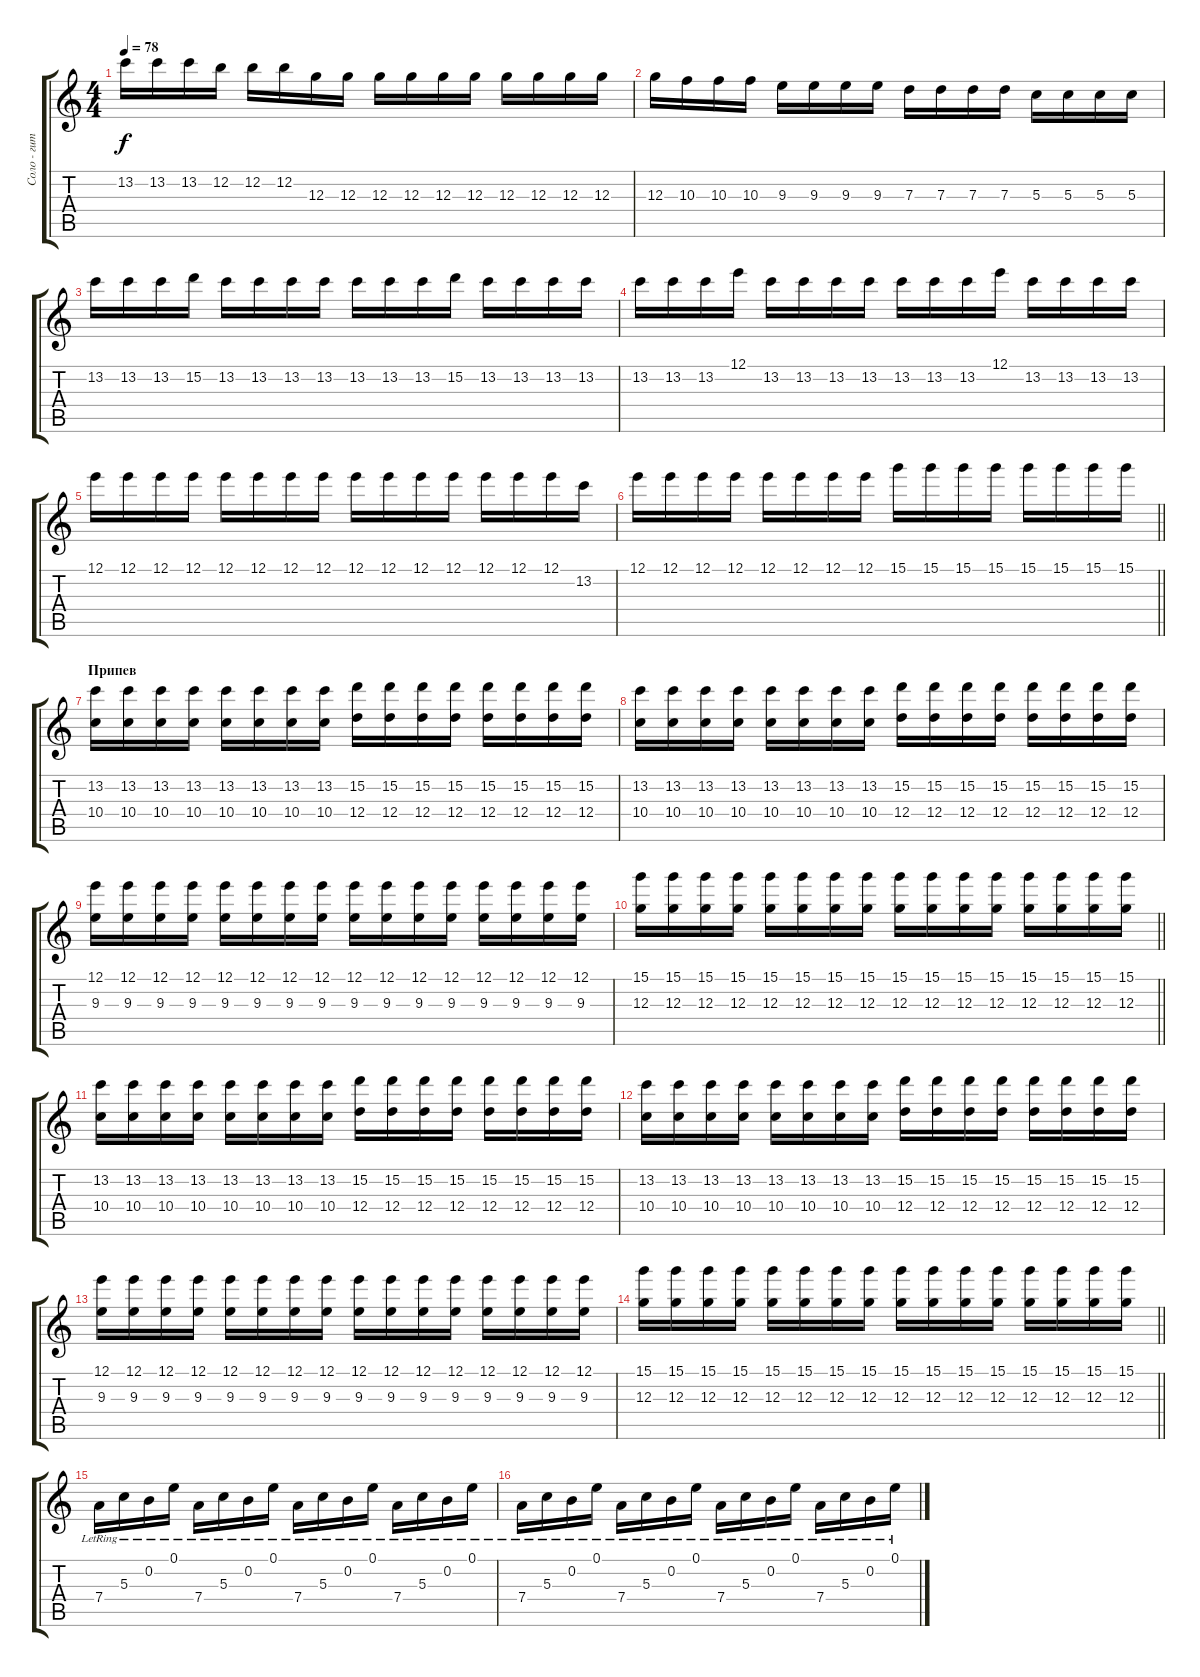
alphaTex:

\track ("Соло - гитара" "Соло - гит") {instrument acousticguitarsteel}
\staff {score tabs}
\tuning (E4 B3 G3 D3 A2 E2) {hide}
\ts (4 4)
\tempo 78
\clef g2
\ks c
13.2.16{dy f} 13.2.16 13.2.16 12.2.16 12.2.16 12.2.16 12.3.16 12.3.16 12.3.16 12.3.16 12.3.16 12.3.16 12.3.16 12.3.16 12.3.16 12.3.16 |
12.3.16 10.3.16 10.3.16 10.3.16 9.3.16 9.3.16 9.3.16 9.3.16 7.3.16 7.3.16 7.3.16 7.3.16 5.3.16 5.3.16 5.3.16 5.3.16 |
13.2.16 13.2.16 13.2.16 15.2.16 13.2.16 13.2.16 13.2.16 13.2.16 13.2.16 13.2.16 13.2.16 15.2.16 13.2.16 13.2.16 13.2.16 13.2.16 |
13.2.16 13.2.16 13.2.16 12.1.16 13.2.16 13.2.16 13.2.16 13.2.16 13.2.16 13.2.16 13.2.16 12.1.16 13.2.16 13.2.16 13.2.16 13.2.16 |
12.1.16 12.1.16 12.1.16 12.1.16 12.1.16 12.1.16 12.1.16 12.1.16 12.1.16 12.1.16 12.1.16 12.1.16 12.1.16 12.1.16 12.1.16 13.2.16 |
\barLineRight lightlight
12.1.16 12.1.16 12.1.16 12.1.16 12.1.16 12.1.16 12.1.16 12.1.16 15.1.16 15.1.16 15.1.16 15.1.16 15.1.16 15.1.16 15.1.16 15.1.16 |
\section ("" "Припев")
(13.2 10.4).16 (13.2 10.4).16 (13.2 10.4).16 (13.2 10.4).16 (13.2 10.4).16 (13.2 10.4).16 (13.2 10.4).16 (13.2 10.4).16 (15.2 12.4).16 (15.2 12.4).16 (15.2 12.4).16 (15.2 12.4).16 (15.2 12.4).16 (15.2 12.4).16 (15.2 12.4).16 (15.2 12.4).16 |
(13.2 10.4).16 (13.2 10.4).16 (13.2 10.4).16 (13.2 10.4).16 (13.2 10.4).16 (13.2 10.4).16 (13.2 10.4).16 (13.2 10.4).16 (15.2 12.4).16 (15.2 12.4).16 (15.2 12.4).16 (15.2 12.4).16 (15.2 12.4).16 (15.2 12.4).16 (15.2 12.4).16 (15.2 12.4).16 |
(12.1 9.3).16 (12.1 9.3).16 (12.1 9.3).16 (12.1 9.3).16 (12.1 9.3).16 (12.1 9.3).16 (12.1 9.3).16 (12.1 9.3).16 (12.1 9.3).16 (12.1 9.3).16 (12.1 9.3).16 (12.1 9.3).16 (12.1 9.3).16 (12.1 9.3).16 (12.1 9.3).16 (12.1 9.3).16 |
\barLineRight lightlight
(15.1 12.3).16 (15.1 12.3).16 (15.1 12.3).16 (15.1 12.3).16 (15.1 12.3).16 (15.1 12.3).16 (15.1 12.3).16 (15.1 12.3).16 (15.1 12.3).16 (15.1 12.3).16 (15.1 12.3).16 (15.1 12.3).16 (15.1 12.3).16 (15.1 12.3).16 (15.1 12.3).16 (15.1 12.3).16 |
(13.2 10.4).16 (13.2 10.4).16 (13.2 10.4).16 (13.2 10.4).16 (13.2 10.4).16 (13.2 10.4).16 (13.2 10.4).16 (13.2 10.4).16 (15.2 12.4).16 (15.2 12.4).16 (15.2 12.4).16 (15.2 12.4).16 (15.2 12.4).16 (15.2 12.4).16 (15.2 12.4).16 (15.2 12.4).16 |
(13.2 10.4).16 (13.2 10.4).16 (13.2 10.4).16 (13.2 10.4).16 (13.2 10.4).16 (13.2 10.4).16 (13.2 10.4).16 (13.2 10.4).16 (15.2 12.4).16 (15.2 12.4).16 (15.2 12.4).16 (15.2 12.4).16 (15.2 12.4).16 (15.2 12.4).16 (15.2 12.4).16 (15.2 12.4).16 |
(12.1 9.3).16 (12.1 9.3).16 (12.1 9.3).16 (12.1 9.3).16 (12.1 9.3).16 (12.1 9.3).16 (12.1 9.3).16 (12.1 9.3).16 (12.1 9.3).16 (12.1 9.3).16 (12.1 9.3).16 (12.1 9.3).16 (12.1 9.3).16 (12.1 9.3).16 (12.1 9.3).16 (12.1 9.3).16 |
\barLineRight lightlight
(15.1 12.3).16 (15.1 12.3).16 (15.1 12.3).16 (15.1 12.3).16 (15.1 12.3).16 (15.1 12.3).16 (15.1 12.3).16 (15.1 12.3).16 (15.1 12.3).16 (15.1 12.3).16 (15.1 12.3).16 (15.1 12.3).16 (15.1 12.3).16 (15.1 12.3).16 (15.1 12.3).16 (15.1 12.3).16 |
7.4{lr}.16 5.3{lr}.16 0.2{lr}.16 0.1{lr}.16 7.4{lr}.16 5.3{lr}.16 0.2{lr}.16 0.1{lr}.16 7.4{lr}.16 5.3{lr}.16 0.2{lr}.16 0.1{lr}.16 7.4{lr}.16 5.3{lr}.16 0.2{lr}.16 0.1{lr}.16 |
7.4{lr}.16 5.3{lr}.16 0.2{lr}.16 0.1{lr}.16 7.4{lr}.16 5.3{lr}.16 0.2{lr}.16 0.1{lr}.16 7.4{lr}.16 5.3{lr}.16 0.2{lr}.16 0.1{lr}.16 7.4{lr}.16 5.3{lr}.16 0.2{lr}.16 0.1{lr}.16
